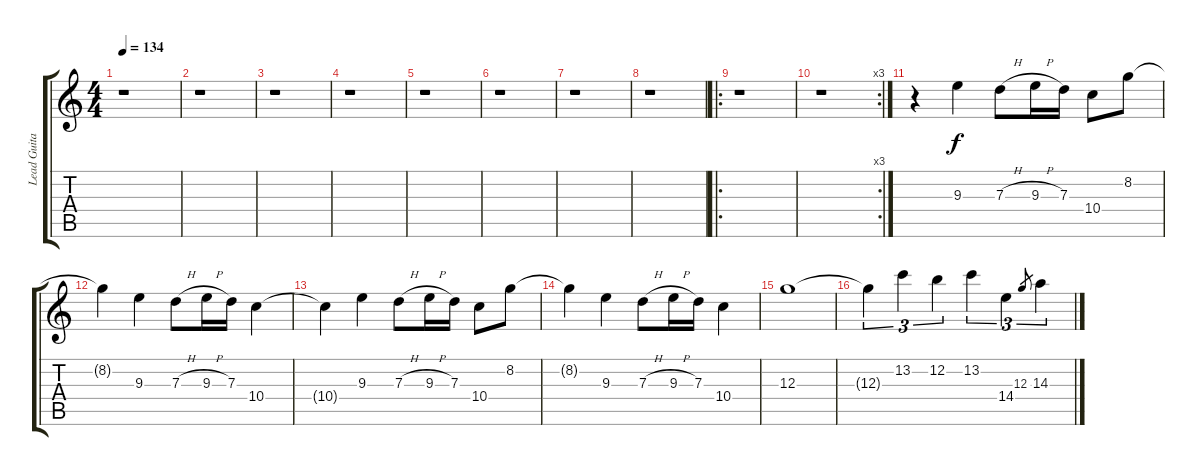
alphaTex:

\track ("Lead Guitar" "Lead Guita") {instrument overdrivenguitar}
\staff {score tabs}
\tuning (E4 B3 G3 D3 A2 E2) {hide}
\ts (4 4)
\tempo 134
\clef g2
\ks c
r.1{dy f} |
r.1 |
r.1 |
r.1 |
r.1 |
r.1 |
r.1 |
r.1 |
\ro
r.1 |
\rc 3
r.1 |
r.4 9.3.4 7.3{h}.8 9.3{h}.16 7.3.16 10.4.8 8.2.8 |
8.2{t}.4 9.3.4 7.3{h}.8 9.3{h}.16 7.3.16 10.4.4 |
10.4{t}.4 9.3.4 7.3{h}.8 9.3{h}.16 7.3.16 10.4.8 8.2.8 |
8.2{t}.4 9.3.4 7.3{h}.8 9.3{h}.16 7.3.16 10.4.4 |
12.3.1{volume 12} |
12.3{t}.4{tu (3 2)} 13.2.4{tu (3 2)} 12.2.4{tu (3 2)} 13.2.4{tu (3 2)} 14.4.4{tu (3 2)} 12.3.8{gr} 14.3.4{tu (3 2)}
